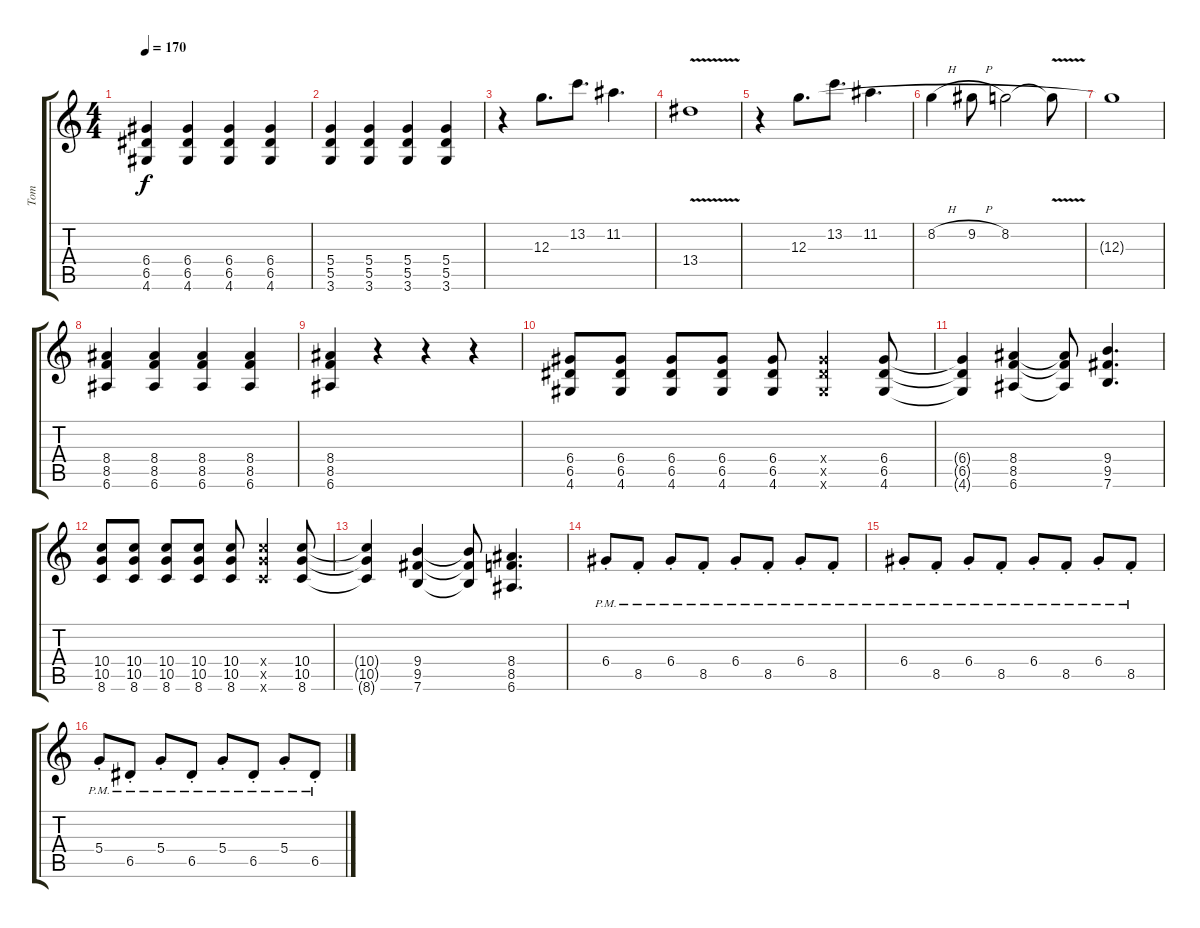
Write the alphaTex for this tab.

\track ("Tom" "Tom") {instrument distortionguitar}
\staff {score tabs}
\tuning (E4 B3 G3 D3 A2 E2) {hide}
\ts (4 4)
\tempo 170
\clef g2
\ks c
(6.4 6.5 4.6).4{dy f} (6.4 6.5 4.6).4 (6.4 6.5 4.6).4 (6.4 6.5 4.6).4 |
(5.4 5.5 3.6).4 (5.4 5.5 3.6).4 (5.4 5.5 3.6).4 (5.4 5.5 3.6).4 |
r.4 12.3.8{d} 13.2.8{d} 11.2.4{d} |
13.4{v}.1 |
r.4 12.3.8{d} 13.2.8{d} 11.2.4{d} |
8.2{h}.4 9.2{h}.8 8.2.2 8.2{v t}.8 |
12.3{t}.1 |
(8.4 8.5 6.6).4 (8.4 8.5 6.6).4 (8.4 8.5 6.6).4 (8.4 8.5 6.6).4 |
(8.4 8.5 6.6).4 r.4 r.4 r.4 |
(6.4 6.5 4.6).8 (6.4 6.5 4.6).8 (6.4 6.5 4.6).8 (6.4 6.5 4.6).8 (6.4 6.5 4.6).8 (6.4{x} 6.5{x} 4.6{x}).4 (6.4 6.5 4.6).8 |
(6.4{t} 6.5{t} 4.6{t}).4 (8.4 8.5 6.6).4 (8.4{t} 8.5{t} 6.6{t}).8 (9.4 9.5 7.6).4{d} |
(10.4 10.5 8.6).8 (10.4 10.5 8.6).8 (10.4 10.5 8.6).8 (10.4 10.5 8.6).8 (10.4 10.5 8.6).8 (10.4{x} 10.5{x} 8.6{x}).4 (10.4 10.5 8.6).8 |
(10.4{t} 10.5{t} 8.6{t}).4 (9.4 9.5 7.6).4 (9.4{t} 9.5{t} 7.6{t}).8 (8.4 8.5 6.6).4{d} |
6.4{pm st}.8 8.5{pm st}.8 6.4{pm st}.8 8.5{pm st}.8 6.4{pm st}.8 8.5{pm st}.8 6.4{pm st}.8 8.5{pm st}.8 |
6.4{pm st}.8 8.5{pm st}.8 6.4{pm st}.8 8.5{pm st}.8 6.4{pm st}.8 8.5{pm st}.8 6.4{pm st}.8 8.5{pm st}.8 |
5.4{pm st}.8 6.5{pm st}.8 5.4{pm st}.8 6.5{pm st}.8 5.4{pm st}.8 6.5{pm st}.8 5.4{pm st}.8 6.5{pm st}.8
